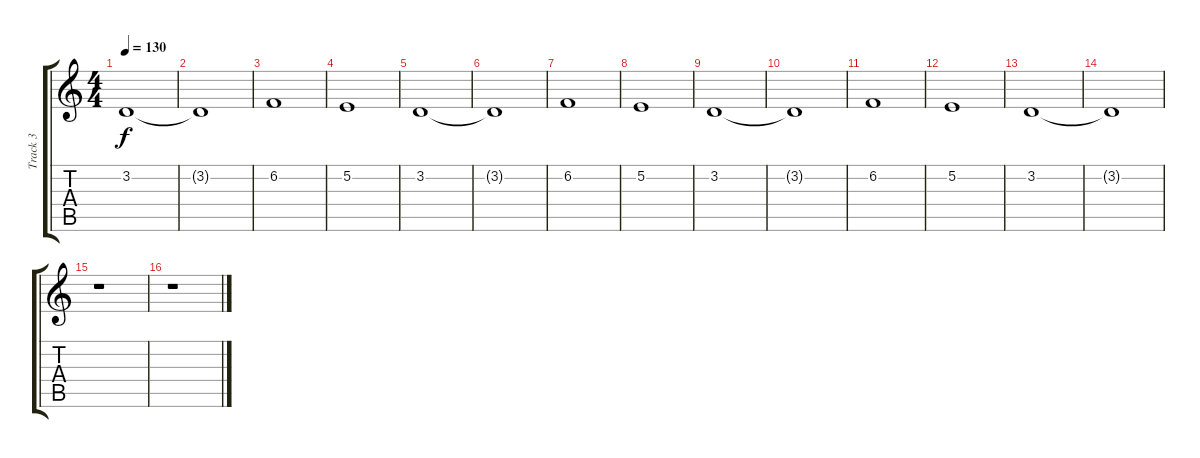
\track ("Track 3" "Track 3") {instrument pad3polysynth}
\staff {score tabs}
\tuning (E4 B3 G3 D3 A2 E2) {hide}
\ts (4 4)
\tempo 130
\clef g2
\ks c
3.2.1{dy f} |
3.2{t}.1 |
6.2.1 |
5.2.1 |
3.2.1 |
3.2{t}.1 |
6.2.1 |
5.2.1 |
3.2.1 |
3.2{t}.1 |
6.2.1 |
5.2.1 |
3.2.1 |
3.2{t}.1 |
r.1 |
r.1
